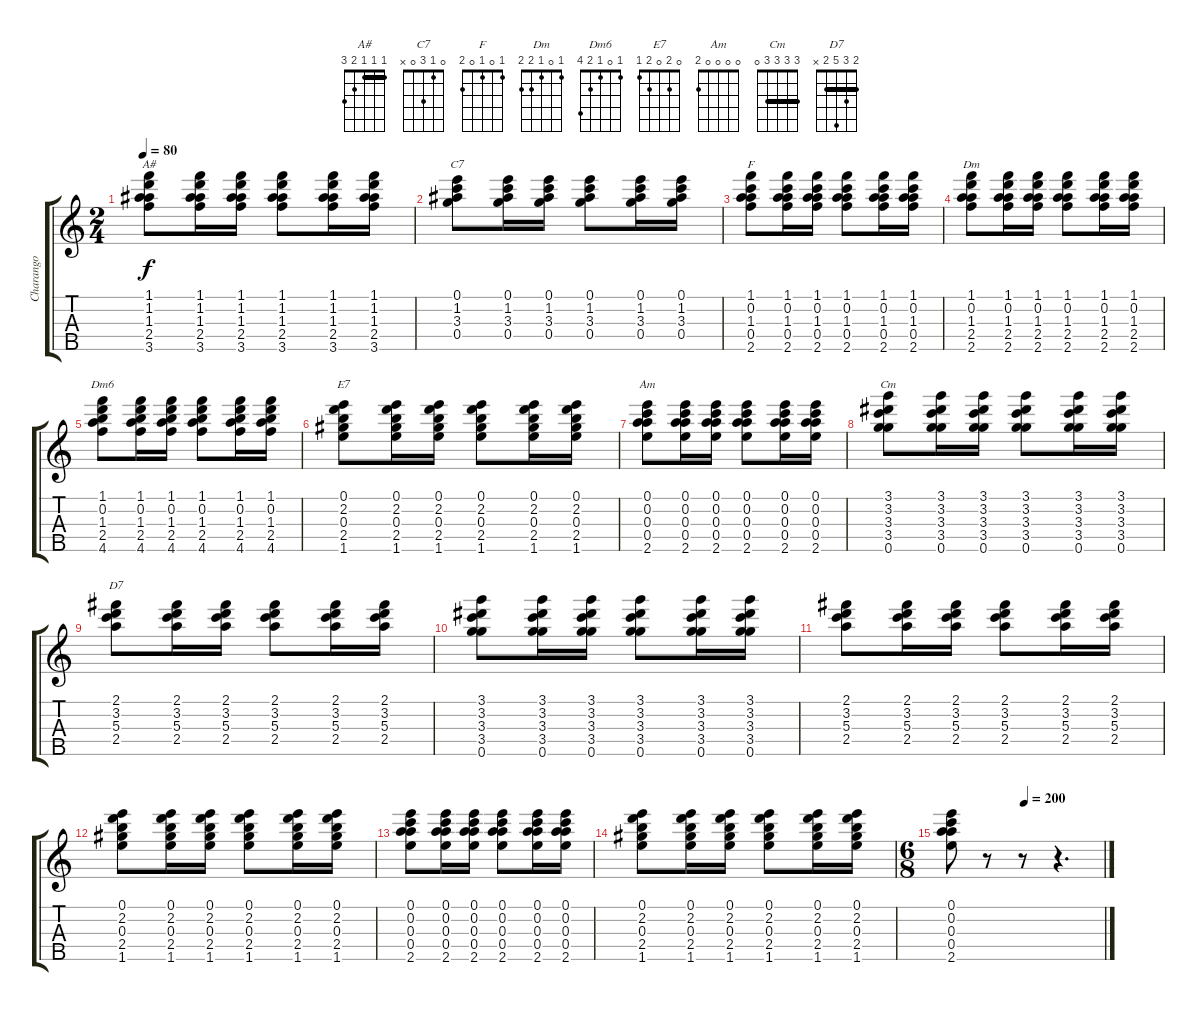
\track ("Charango" "Charango") {instrument acousticguitarnylon}
\staff {score tabs}
\tuning (E5 A4 E4 C5 G4) {hide}
\chord ("A#" 1 1 1 2 3) {barre 1}
\chord ("C7" 0 1 3 0 x)
\chord ("F" 1 0 1 0 2)
\chord ("Dm" 1 0 1 2 2)
\chord ("Dm6" 1 0 1 2 4)
\chord ("E7" 0 2 0 2 1)
\chord ("Am" 0 0 0 0 2)
\chord ("Cm" 3 3 3 3 0) {barre 3}
\chord ("D7" 2 3 5 2 x) {barre 2}
\ts (2 4)
\tempo 80
\clef g2
\ks c
(1.1 1.2 1.3 2.4 3.5).8{ch "A#" dy f} (1.1 1.2 1.3 2.4 3.5).16 (1.1 1.2 1.3 2.4 3.5).16 (1.1 1.2 1.3 2.4 3.5).8 (1.1 1.2 1.3 2.4 3.5).16 (1.1 1.2 1.3 2.4 3.5).16 |
(0.1 1.2 3.3 0.4).8{ch "C7"} (0.1 1.2 3.3 0.4).16 (0.1 1.2 3.3 0.4).16 (0.1 1.2 3.3 0.4).8 (0.1 1.2 3.3 0.4).16 (0.1 1.2 3.3 0.4).16 |
(1.1 0.2 1.3 0.4 2.5).8{ch "F"} (1.1 0.2 1.3 0.4 2.5).16 (1.1 0.2 1.3 0.4 2.5).16 (1.1 0.2 1.3 0.4 2.5).8 (1.1 0.2 1.3 0.4 2.5).16 (1.1 0.2 1.3 0.4 2.5).16 |
(1.1 0.2 1.3 2.4 2.5).8{ch "Dm"} (1.1 0.2 1.3 2.4 2.5).16 (1.1 0.2 1.3 2.4 2.5).16 (1.1 0.2 1.3 2.4 2.5).8 (1.1 0.2 1.3 2.4 2.5).16 (1.1 0.2 1.3 2.4 2.5).16 |
(1.1 0.2 1.3 2.4 4.5).8{ch "Dm6"} (1.1 0.2 1.3 2.4 4.5).16 (1.1 0.2 1.3 2.4 4.5).16 (1.1 0.2 1.3 2.4 4.5).8 (1.1 0.2 1.3 2.4 4.5).16 (1.1 0.2 1.3 2.4 4.5).16 |
(0.1 2.2 0.3 2.4 1.5).8{ch "E7"} (0.1 2.2 0.3 2.4 1.5).16 (0.1 2.2 0.3 2.4 1.5).16 (0.1 2.2 0.3 2.4 1.5).8 (0.1 2.2 0.3 2.4 1.5).16 (0.1 2.2 0.3 2.4 1.5).16 |
(0.1 0.2 0.3 0.4 2.5).8{ch "Am"} (0.1 0.2 0.3 0.4 2.5).16 (0.1 0.2 0.3 0.4 2.5).16 (0.1 0.2 0.3 0.4 2.5).8 (0.1 0.2 0.3 0.4 2.5).16 (0.1 0.2 0.3 0.4 2.5).16 |
(3.1 3.2 3.3 3.4 0.5).8{ch "Cm"} (3.1 3.2 3.3 3.4 0.5).16 (3.1 3.2 3.3 3.4 0.5).16 (3.1 3.2 3.3 3.4 0.5).8 (3.1 3.2 3.3 3.4 0.5).16 (3.1 3.2 3.3 3.4 0.5).16 |
(2.1 3.2 5.3 2.4).8{ch "D7"} (2.1 3.2 5.3 2.4).16 (2.1 3.2 5.3 2.4).16 (2.1 3.2 5.3 2.4).8 (2.1 3.2 5.3 2.4).16 (2.1 3.2 5.3 2.4).16 |
(3.1 3.2 3.3 3.4 0.5).8 (3.1 3.2 3.3 3.4 0.5).16 (3.1 3.2 3.3 3.4 0.5).16 (3.1 3.2 3.3 3.4 0.5).8 (3.1 3.2 3.3 3.4 0.5).16 (3.1 3.2 3.3 3.4 0.5).16 |
(2.1 3.2 5.3 2.4).8 (2.1 3.2 5.3 2.4).16 (2.1 3.2 5.3 2.4).16 (2.1 3.2 5.3 2.4).8 (2.1 3.2 5.3 2.4).16 (2.1 3.2 5.3 2.4).16 |
(0.1 2.2 0.3 2.4 1.5).8 (0.1 2.2 0.3 2.4 1.5).16 (0.1 2.2 0.3 2.4 1.5).16 (0.1 2.2 0.3 2.4 1.5).8 (0.1 2.2 0.3 2.4 1.5).16 (0.1 2.2 0.3 2.4 1.5).16 |
(0.1 0.2 0.3 0.4 2.5).8 (0.1 0.2 0.3 0.4 2.5).16 (0.1 0.2 0.3 0.4 2.5).16 (0.1 0.2 0.3 0.4 2.5).8 (0.1 0.2 0.3 0.4 2.5).16 (0.1 0.2 0.3 0.4 2.5).16 |
(0.1 2.2 0.3 2.4 1.5).8 (0.1 2.2 0.3 2.4 1.5).16 (0.1 2.2 0.3 2.4 1.5).16 (0.1 2.2 0.3 2.4 1.5).8 (0.1 2.2 0.3 2.4 1.5).16 (0.1 2.2 0.3 2.4 1.5).16 |
\ts (6 8)
\tempo (200 0.5)
(0.1 0.2 0.3 0.4 2.5).8 r.8 r.8 r.4{d}
